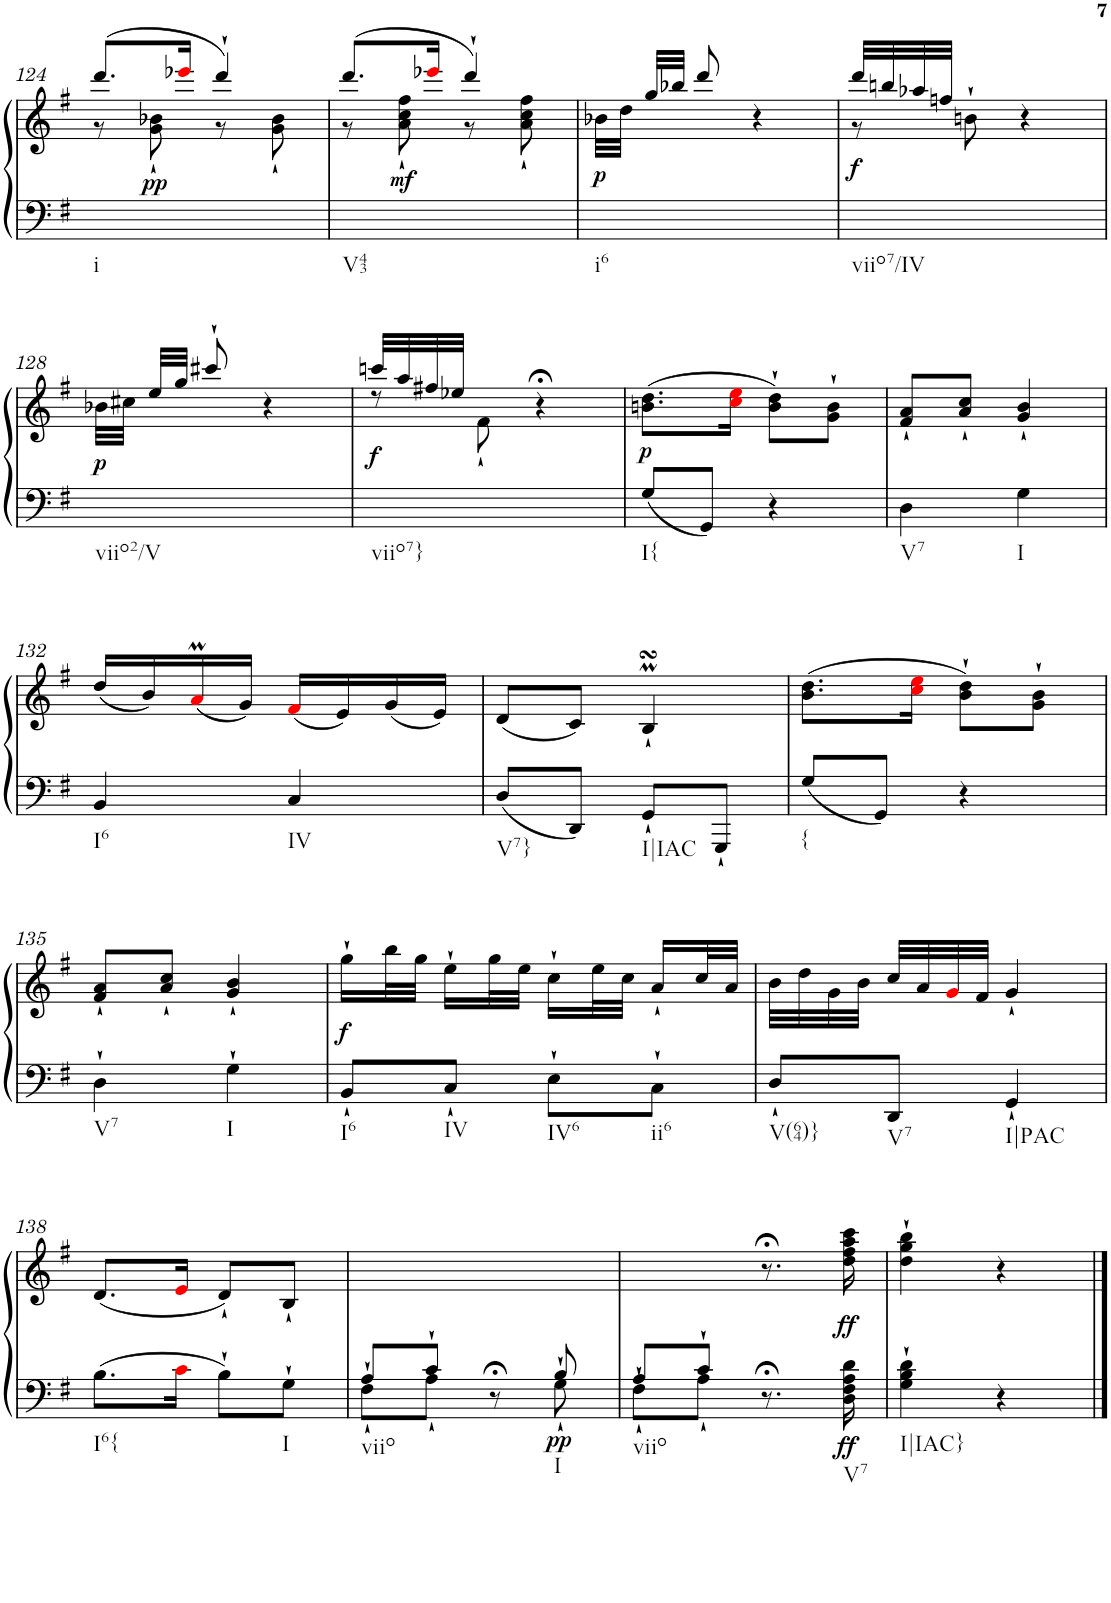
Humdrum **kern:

**kern	**kern	**dynam
*part1	*part1	*part1
*staff2	*staff1	*staff1/2
*I"Harpsichord	*	*
*I'Hch.	*	*
!!LO:PB:g=z
*clefF4	*clefG2	*
*k[f#]	*k[f#]	*
*G:	*G:	*
*M2/4	*M2/4	*
=124	=124	=124
*	*^	*
!LO:TX:b:t=i	!	!	!
2ryy	(>8.ddd/L	8r	.
!	!	!	!LO:DY:b
.	.	8g\` 8b-X\`	pp
.	16eee-Xi/Jk	.	.
.	4ddd`/)	8r	.
.	.	8g\` 8b-\`	.
=125	=125	=125	=125
!LO:TX:b:t=V43	!	!	!
2ryy	(>8.ddd/L	8r	.
!	!	!	!LO:DY:b
.	.	8a\` 8cc\` 8ff#\`	mf
.	16eee-Xi/Jk	.	.
.	4ddd`/)	8r	.
.	.	8a\` 8cc\` 8ff#\`	.
=126	=126	=126	=126
!LO:TX:b:t=i6	!	!	!
!	!	!	!LO:DY:b
*	*v	*v	*
2ryy	32b-X\LLL	p
.	32dd\JJJ	.
.	32gg/LLL	.
.	32bb-X/JJJ	.
.	8ddd/	.
.	4r	.
=127	=127	=127
*	*^	*
!LO:TX:b:t=viio7/IV	!	!	!
!	!	!	!LO:DY:b
2ryy	32ddd/LLL	8r	f
.	32bbn/	.	.
.	32aa-X/	.	.
.	32ffn/JJJ	.	.
.	8bn`\	4.ryy	.
.	4r	.	.
*	*v	*v	*
!!LO:LB:g=z
=128	=128	=128
!LO:TX:b:t=viio2/V	!	!
!	!	!LO:DY:b
2ryy	32b-X\LLL	p
.	32cc#X\JJJ	.
.	32ee/LLL	.
.	32gg/JJJ	.
.	8ccc#X`>/	.
.	4r	.
=129	=129	=129
*	*^	*
!LO:TX:b:t=viio7}	!	!	!
!	!	!	!LO:DY:b
2ryy	32cccn/LLL	8r	f
.	32aa/	.	.
.	32ff#X/	.	.
.	32ee-X/JJJ	.	.
.	8f#`<\	4.ryy	.
.	4r;<	.	.
*	*v	*v	*
=130	=130	=130
!LO:TX:b:t=I{	!	!
!	!	!LO:DY:b
8G/L	(>8.bn\ 8.dd\L	p
8GG/J	.	.
.	16cci\ 16eei\Jk	.
4r	8b\` 8dd\`L)	.
.	8g\` 8b\`J	.
=131	=131	=131
!LO:TX:b:t=V7	!	!
4D\	8f#/` 8a/`L	.
.	8a/` 8cc/`J	.
!LO:TX:b:t=I	!	!
4G\	4g/` 4b/`	.
!!LO:LB:g=z
=132	=132	=132
!LO:TX:b:t=I6	!	!
4BB/	(<16dd/LL	.
.	16b/)	.
.	(<16aMi/	.
.	16g/JJ)	.
!LO:TX:b:t=IV	!	!
4C/	(<16f#i/LL	.
.	16e/)	.
.	(<16g/	.
.	16e/JJ)	.
=133	=133	=133
!LO:TX:b:t=V7}	!	!
8D/L	(<8d/L	.
8DD/J	8c/J)	.
!LO:TX:b:t=I|IAC	!	!
8GG`/L	4BmsSsS`/	.
8GGG`/J	.	.
=134	=134	=134
!LO:TX:b:t={	!	!
8G/L	(>8.b\ 8.dd\L	.
8GG/J	.	.
.	16cci\ 16eei\Jk	.
4r	8b\` 8dd\`L)	.
.	8g\` 8b\`J	.
!!LO:LB:g=z
=135	=135	=135
!LO:TX:b:t=V7	!	!
4D`\	8f#/` 8a/`L	.
.	8a/` 8cc/`J	.
!LO:TX:b:t=I	!	!
4G`\	4g/` 4b/`	.
=136	=136	=136
!LO:TX:b:t=I6	!	!
!	!	!LO:DY:b
8BB`/L	16gg`\LL	f
.	32bb\L	.
.	32gg\JJJ	.
!LO:TX:b:t=IV	!	!
8C`/J	16ee`\LL	.
.	32gg\L	.
.	32ee\JJJ	.
!LO:TX:b:t=IV6	!	!
8E`\L	16cc`\LL	.
.	32ee\L	.
.	32cc\JJJ	.
!LO:TX:b:t=ii6	!	!
8C`\J	16a`/LL	.
.	32cc/L	.
.	32a/JJJ	.
=137	=137	=137
!LO:TX:b:t=V(64)}	!	!
8D`/L	32b\LLL	.
.	32dd\	.
.	32g\	.
.	32b\JJJ	.
!LO:TX:b:t=V7	!	!
8DD/J	32cc/LLL	.
.	32a/	.
.	32gi/	.
.	32f#/JJJ	.
!LO:TX:b:t=I|PAC	!	!
4GG`/	4g`/	.
!!LO:LB:g=z
=138	=138	=138
!LO:TX:b:t=I6{	!	!
8.B\L	(<8.d/L	.
16ci\Jk	16ei/Jk	.
8B`\L	8d`/L)	.
!LO:TX:b:t=I	!	!
8G`\J	8B`/J	.
=139	=139	=139
*^	*	*
!LO:TX:b:t=viio	!	!	!
8A`/L	8F#`>\L	4ryy	.
8c`/J	8A`\J	.	.
8ryy	8r;<	8ryy	.
!LO:TX:b:t=I	!	!	!
!	!	!	!LO:DY:b=2
8B`/	8G`\	8ryy	pp
=140	=140	=140	=140
!LO:TX:b:t=viio	!	!	!
8A`/L	8F#`>\L	4ryy	.
8c`/J	8A`\J	.	.
4ryy	8.r;<	8.r;<	.
!	!LO:TX:b:t=V7	!	!
!	!	!	!LO:DY:b=2
!	!	!	!LO:DY:n=1:b
.	16D\ 16F#\ 16A\ 16d\	16dd\ 16ff#\ 16aa\ 16ccc\	ff ff
=141	=141	=141	=141
!LO:TX:b:t=I|IAC}	!	!	!
*v	*v	*	*
4G\` 4B\` 4d\`	4dd\` 4gg\` 4bb\`	.
4r	4r	.
==	==	==
*-	*-	*-
